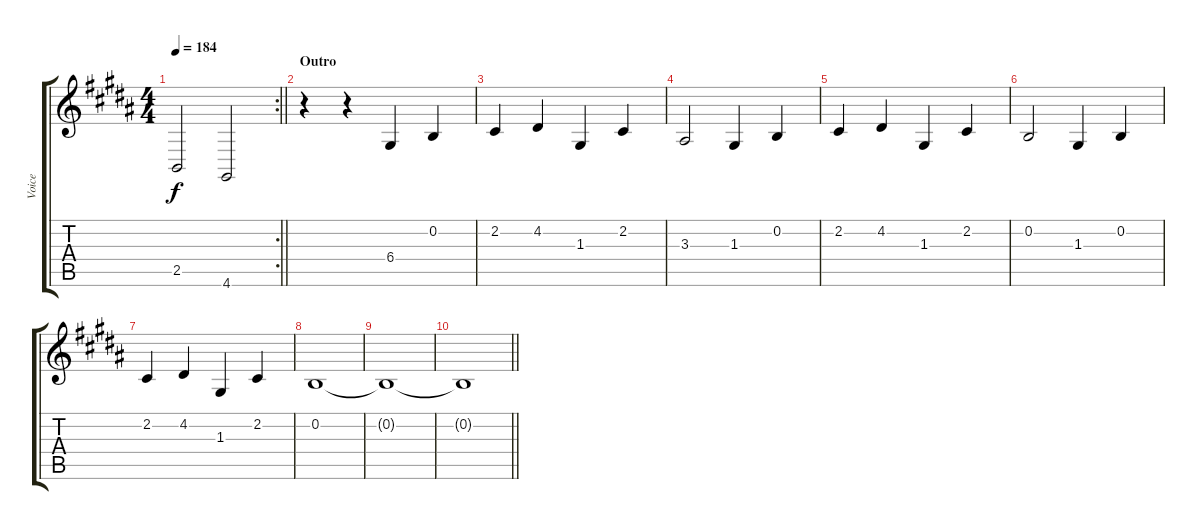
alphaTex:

\track ("Voice" "Voice") {instrument baritonesax}
\staff {score tabs}
\tuning (E4 B3 G3 D3 A2 E2) {hide}
\rc 2
\ts (4 4)
\tempo 184
\clef g2
\barLineRight lightlight
\ks b
2.5.2{dy f} 4.6.2 |
\section ("" "Outro")
r.4 r.4 6.4.4 0.2.4 |
2.2.4 4.2.4 1.3.4 2.2.4 |
3.3.2 1.3.4 0.2.4 |
2.2.4 4.2.4 1.3.4 2.2.4 |
0.2.2 1.3.4 0.2.4 |
2.2.4 4.2.4 1.3.4 2.2.4 |
0.2.1 |
0.2{t}.1 |
\barLineRight lightlight
0.2{t}.1
